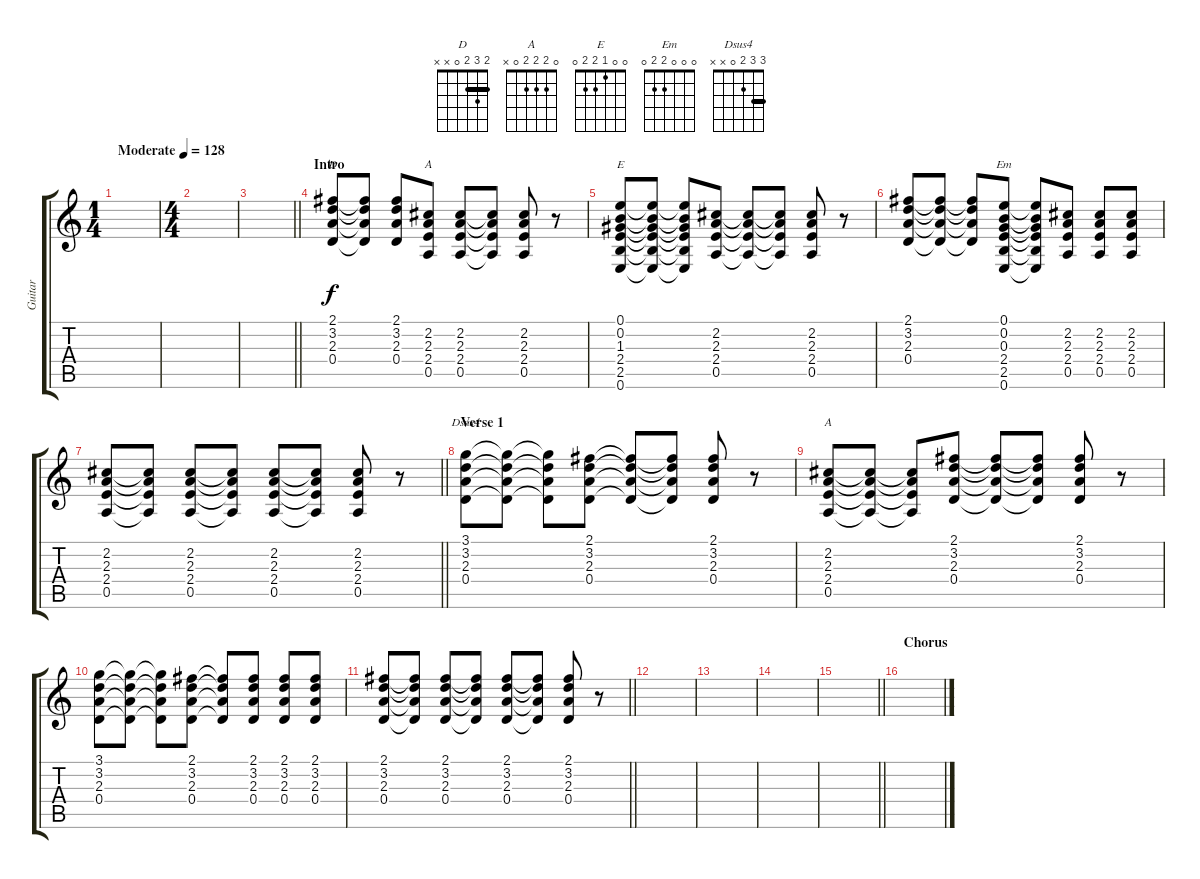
\track ("Guitar" "Guitar") {instrument overdrivenguitar}
\staff {score tabs}
\tuning (E4 B3 G3 D3 A2 E2) {hide}
\chord ("D" 2 3 2 0 x x) {barre 2}
\chord ("A" x 2 2 2 0 x) {barre 2}
\chord ("E" 0 0 1 2 2 0)
\chord ("Em" 0 0 0 2 2 0)
\chord ("Dsus4" 3 3 2 0 x x) {barre 3}
\chord ("A" 0 2 2 2 0 x)
\ts (1 4)
\tempo (128 "Moderate")
\clef g2
\ks c
|
\ts (4 4)
|
\barLineRight lightlight
|
\section ("" "Intro")
(2.1 3.2 2.3 0.4).8{ch "D"} (2.1{t} 3.2{t} 2.3{t} 0.4{t}).8 (2.1 3.2 2.3 0.4).8 (2.2 2.3 2.4 0.5).8{ch "A"} (2.2 2.3 2.4 0.5).8 (2.2{t} 2.3{t} 2.4{t} 0.5{t}).8 (2.2 2.3 2.4 0.5).8 r.8 |
(0.1 0.2 1.3 2.4 2.5 0.6).8{ch "E"} (0.1{t} 0.2{t} 1.3{t} 2.4{t} 2.5{t} 0.6{t}).8 (0.1{t} 0.2{t} 1.3{t} 2.4{t} 2.5{t} 0.6{t}).8 (2.2 2.3 2.4 0.5).8 (2.2{t} 2.3{t} 2.4{t} 0.5{t}).8 (2.2{t} 2.3{t} 2.4{t} 0.5{t}).8 (2.2 2.3 2.4 0.5).8 r.8 |
(2.1 3.2 2.3 0.4).8 (2.1{t} 3.2{t} 2.3{t} 0.4{t}).8 (2.1{t} 3.2{t} 2.3{t} 0.4{t}).8 (0.1 0.2 0.3 2.4 2.5 0.6).8{ch "Em"} (0.1{t} 0.2{t} 0.3{t} 2.4{t} 2.5{t} 0.6{t}).8 (2.2 2.3 2.4 0.5).8 (2.2 2.3 2.4 0.5).8 (2.2 2.3 2.4 0.5).8 |
\barLineRight lightlight
(2.2 2.3 2.4 0.5).8 (2.2{t} 2.3{t} 2.4{t} 0.5{t}).8 (2.2 2.3 2.4 0.5).8 (2.2{t} 2.3{t} 2.4{t} 0.5{t}).8 (2.2 2.3 2.4 0.5).8 (2.2{t} 2.3{t} 2.4{t} 0.5{t}).8 (2.2 2.3 2.4 0.5).8 r.8 |
\section ("" "Verse 1")
(3.1 3.2 2.3 0.4).8{ch "Dsus4"} (3.1{t} 3.2{t} 2.3{t} 0.4{t}).8 (3.1{t} 3.2{t} 2.3{t} 0.4{t}).8 (2.1 3.2 2.3 0.4).8 (2.1{t} 3.2{t} 2.3{t} 0.4{t}).8 (2.1{t} 3.2{t} 2.3{t} 0.4{t}).8 (2.1 3.2 2.3 0.4).8 r.8 |
(2.2 2.3 2.4 0.5).8{ch "A"} (2.2{t} 2.3{t} 2.4{t} 0.5{t}).8 (2.2{t} 2.3{t} 2.4{t} 0.5{t}).8 (2.1 3.2 2.3 0.4).8 (2.1{t} 3.2{t} 2.3{t} 0.4{t}).8 (2.1{t} 3.2{t} 2.3{t} 0.4{t}).8 (2.1 3.2 2.3 0.4).8 r.8 |
(3.1 3.2 2.3 0.4).8 (3.1{t} 3.2{t} 2.3{t} 0.4{t}).8 (3.1{t} 3.2{t} 2.3{t} 0.4{t}).8 (2.1 3.2 2.3 0.4).8 (2.1{t} 3.2{t} 2.3{t} 0.4{t}).8 (2.1 3.2 2.3 0.4).8 (2.1 3.2 2.3 0.4).8 (2.1 3.2 2.3 0.4).8 |
\barLineRight lightlight
(2.1 3.2 2.3 0.4).8 (2.1{t} 3.2{t} 2.3{t} 0.4{t}).8 (2.1 3.2 2.3 0.4).8 (2.1{t} 3.2{t} 2.3{t} 0.4{t}).8 (2.1 3.2 2.3 0.4).8 (2.1{t} 3.2{t} 2.3{t} 0.4{t}).8 (2.1 3.2 2.3 0.4).8 r.8 |
|
|
|
\barLineRight lightlight
|
\section ("" "Chorus")
